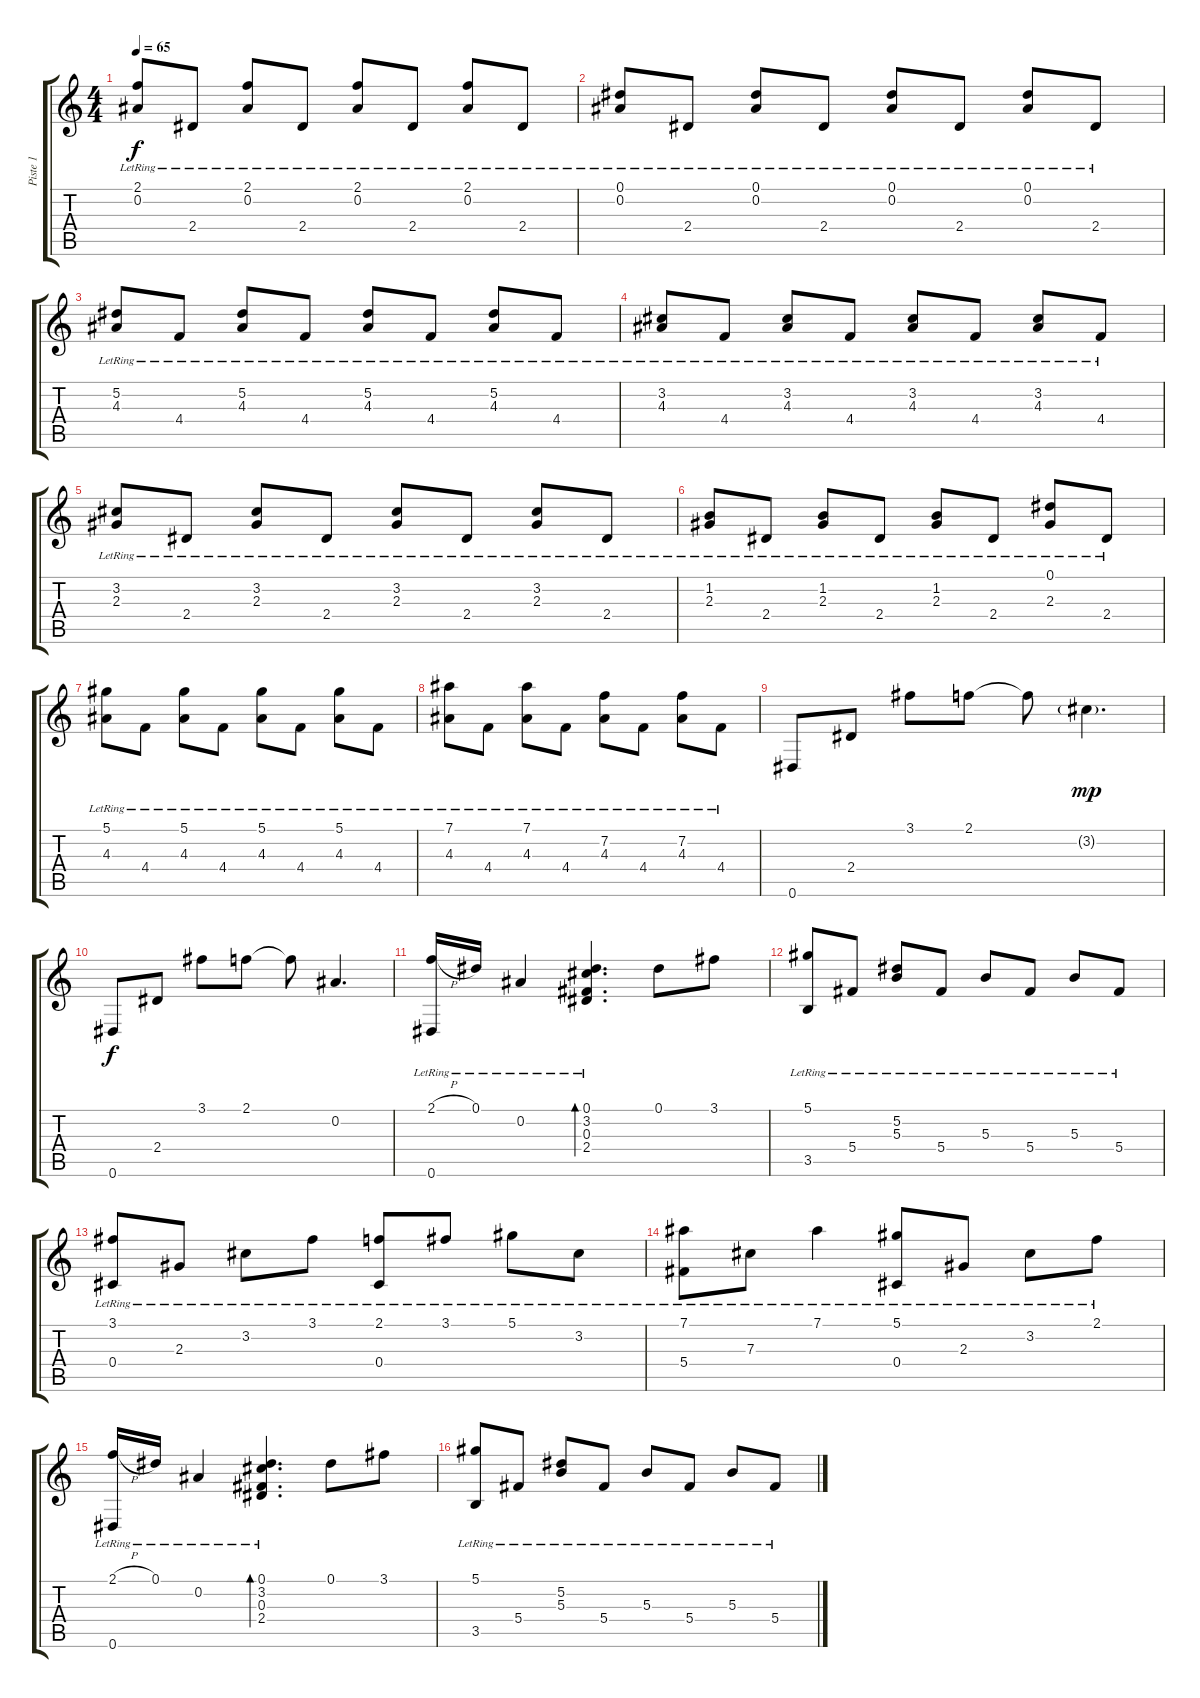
\track ("Piste 1" "Piste 1") {instrument acousticguitarsteel}
\staff {score tabs}
\tuning (Eb4 Bb3 Gb3 Db3 Ab2 Eb2) {hide}
\ts (4 4)
\tempo 65
\clef g2
\ks c
(2.1{lr} 0.2{lr}).8{dy f instrument acousticguitarsteel} 2.4{lr}.8 (2.1{lr} 0.2{lr}).8 2.4{lr}.8 (2.1{lr} 0.2{lr}).8 2.4{lr}.8 (2.1{lr} 0.2{lr}).8 2.4{lr}.8 |
(0.1{lr} 0.2{lr}).8 2.4{lr}.8 (0.1{lr} 0.2{lr}).8 2.4{lr}.8 (0.1{lr} 0.2{lr}).8 2.4{lr}.8 (0.1{lr} 0.2{lr}).8 2.4{lr}.8 |
(5.2{lr} 4.3{lr}).8 4.4{lr}.8 (5.2{lr} 4.3{lr}).8 4.4{lr}.8 (5.2{lr} 4.3{lr}).8 4.4{lr}.8 (5.2{lr} 4.3{lr}).8 4.4{lr}.8 |
(3.2{lr} 4.3{lr}).8 4.4{lr}.8 (3.2{lr} 4.3{lr}).8 4.4{lr}.8 (3.2{lr} 4.3{lr}).8 4.4{lr}.8 (3.2{lr} 4.3{lr}).8 4.4{lr}.8 |
(3.2{lr} 2.3{lr}).8 2.4{lr}.8 (3.2{lr} 2.3{lr}).8 2.4{lr}.8 (3.2{lr} 2.3{lr}).8 2.4{lr}.8 (3.2{lr} 2.3{lr}).8 2.4{lr}.8 |
(1.2{lr} 2.3{lr}).8 2.4{lr}.8 (1.2{lr} 2.3{lr}).8 2.4{lr}.8 (1.2{lr} 2.3{lr}).8 2.4{lr}.8 (0.1{lr} 2.3{lr}).8 2.4{lr}.8 |
(5.1{lr} 4.3{lr}).8 4.4{lr}.8 (5.1{lr} 4.3{lr}).8 4.4{lr}.8 (5.1{lr} 4.3{lr}).8 4.4{lr}.8 (5.1{lr} 4.3{lr}).8 4.4{lr}.8 |
(7.1{lr} 4.3{lr}).8 4.4{lr}.8 (7.1{lr} 4.3{lr}).8 4.4{lr}.8 (7.2{lr} 4.3{lr}).8 4.4{lr}.8 (7.2{lr} 4.3{lr}).8 4.4{lr}.8 |
0.6.8 2.4.8 3.1.8 2.1.8 2.1{t}.8 3.2{g}.4{d dy mp} |
0.6.8{dy f} 2.4.8 3.1.8 2.1.8 2.1{t}.8 0.2.4{d} |
(2.1{h} 0.6{lr}).16 0.1{lr}.16 0.2{lr}.4 (0.1{lr} 3.2 0.3{lr} 2.4).4{d bd 240} 0.1.8 3.1.8 |
(5.1{lr} 3.5{lr}).8 5.4{lr}.8 (5.2{lr} 5.3{lr}).8 5.4{lr}.8 5.3{lr}.8 5.4{lr}.8 5.3{lr}.8 5.4{lr}.8 |
(3.1{lr} 0.4{lr}).8 2.3{lr}.8 3.2{lr}.8 3.1{lr}.8 (2.1{lr} 0.4{lr}).8 3.1{lr}.8 5.1{lr}.8 3.2{lr}.8 |
(7.1 5.4{lr}).8 7.3{lr}.8 7.1{lr}.4 (5.1{lr} 0.4{lr}).8 2.3{lr}.8 3.2{lr}.8 2.1{lr}.8 |
(2.1{h} 0.6{lr}).16 0.1{lr}.16 0.2{lr}.4 (0.1{lr} 3.2 0.3{lr} 2.4).4{d bd 240} 0.1.8 3.1.8 |
(5.1{lr} 3.5{lr}).8 5.4{lr}.8 (5.2{lr} 5.3{lr}).8 5.4{lr}.8 5.3{lr}.8 5.4{lr}.8 5.3{lr}.8 5.4{lr}.8
